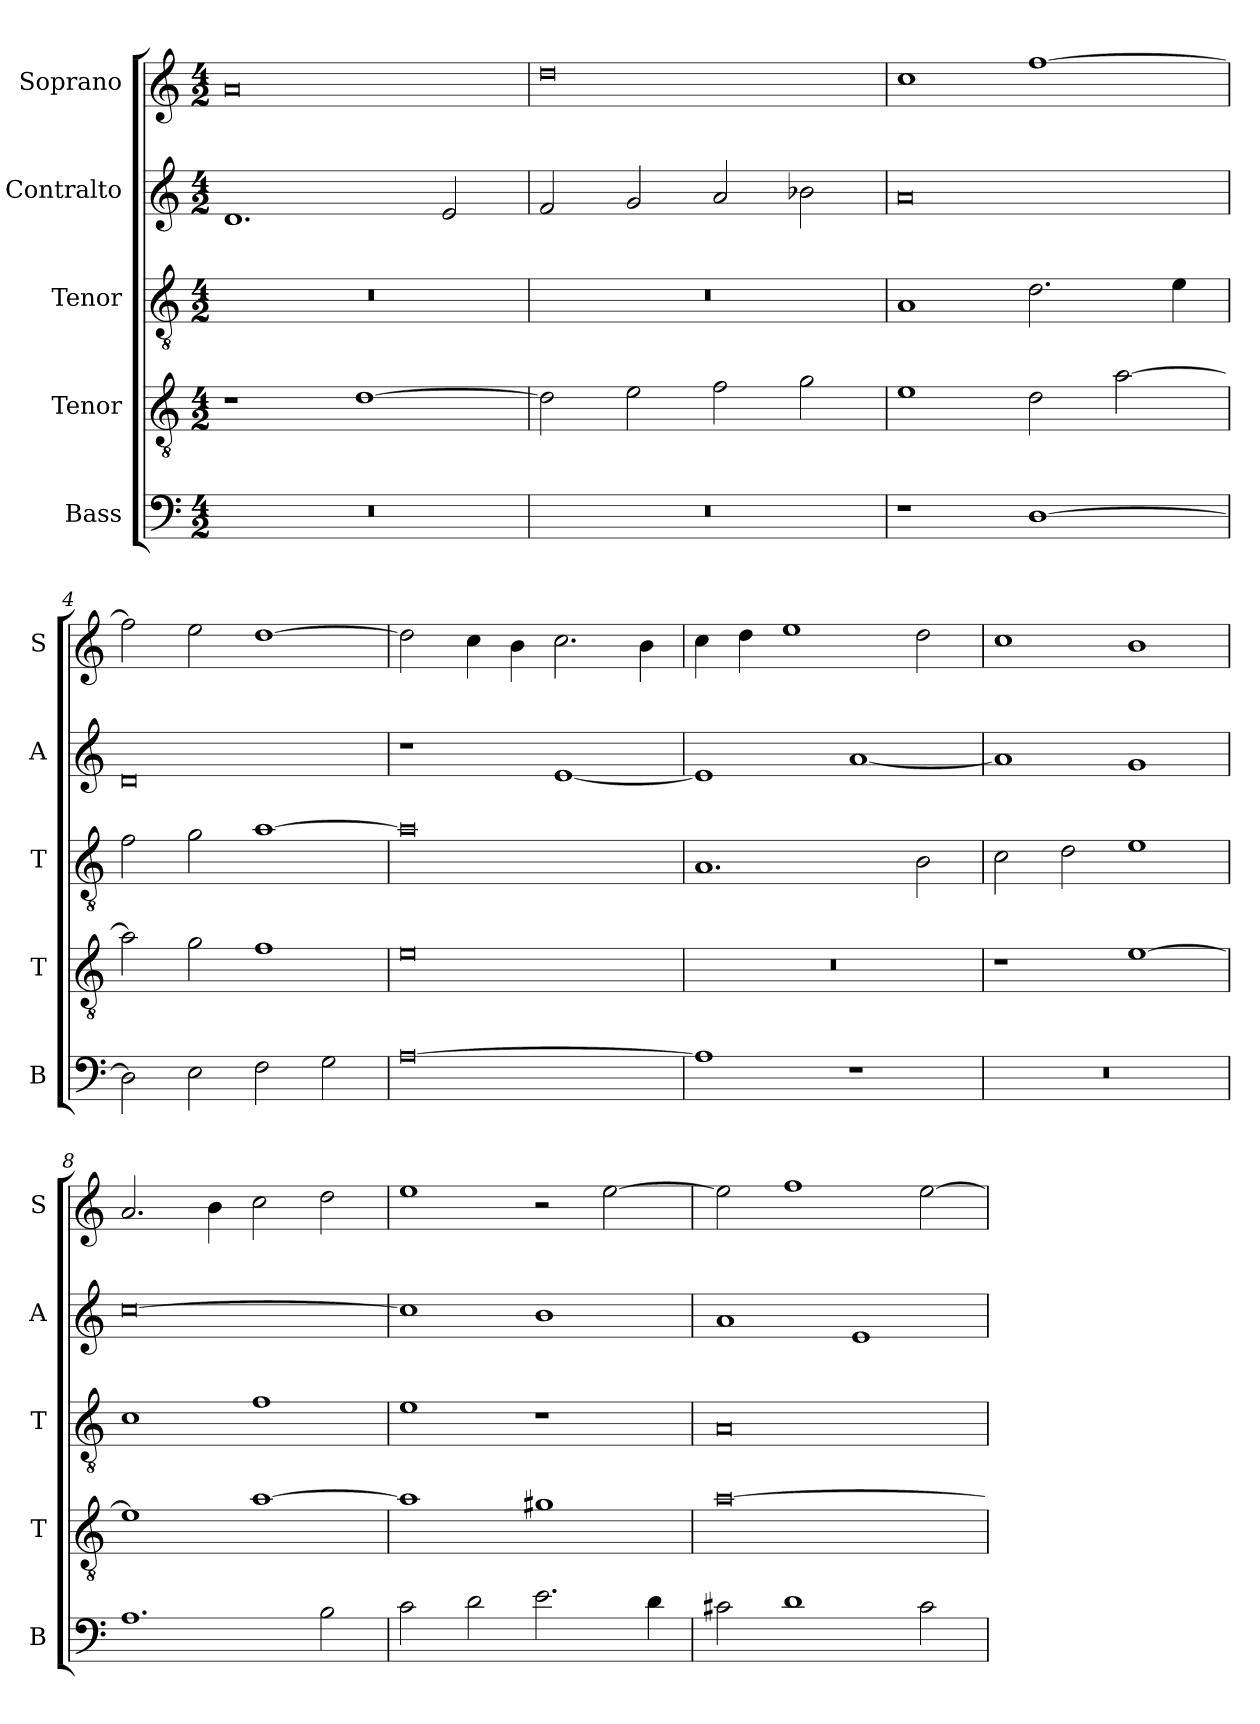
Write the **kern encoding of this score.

**kern	**kern	**kern	**kern	**kern
*part5	*part4	*part3	*part2	*part1
*staff5	*staff4	*staff3	*staff2	*staff1
*I"Bass	*I"Tenor	*I"Tenor	*I"Contralto	*I"Soprano
*I'B	*I'T	*I'T	*I'A	*I'S
*clefF4	*clefGv2	*clefGv2	*clefG2	*clefG2
*k[]	*k[]	*k[]	*k[]	*k[]
*D:dor	*D:dor	*D:dor	*D:dor	*D:dor
*M4/2	*M4/2	*M4/2	*M4/2	*M4/2
=1	=1	=1	=1	=1
0r	1r	0r	1.d	0a
.	[1d	.	.	.
.	.	.	2e	.
=2	=2	=2	=2	=2
0r	2d]	0r	2f	0dd
.	2e	.	2g	.
.	2f	.	2a	.
.	2g	.	2b-X	.
=3	=3	=3	=3	=3
1r	1e	1A	0a	1cc
[1D	2d	2.d	.	[1ff
.	[2a	.	.	.
.	.	4e	.	.
=4	=4	=4	=4	=4
2D]	2a]	2f	0d	2ff]
2E	2g	2g	.	2ee
2F	1f	[1a	.	[1dd
2G	.	.	.	.
=5	=5	=5	=5	=5
[0A	0e	0a]	1r	2dd]
.	.	.	.	4cc
.	.	.	.	4b
.	.	.	[1e	2.cc
.	.	.	.	4b
=6	=6	=6	=6	=6
1A]	0r	1.A	1e]	4cc
.	.	.	.	4dd
.	.	.	.	1ee
1r	.	.	[1a	.
.	.	2B	.	2dd
=7	=7	=7	=7	=7
0r	1r	2c	1a]	1cc
.	.	2d	.	.
.	[1e	1e	1g	1b
=8	=8	=8	=8	=8
1.A	1e]	1c	[0cc	2.a
.	.	.	.	4b
.	[1a	1f	.	2cc
2B	.	.	.	2dd
=9	=9	=9	=9	=9
2c	1a]	1e	1cc]	1ee
2d	.	.	.	.
2.e	1g#X	1r	1b	2r
.	.	.	.	[2ee
4d	.	.	.	.
=10	=10	=10	=10	=10
2c#X	[0a	0A	1a	2ee]
1d	.	.	.	1ff
.	.	.	1e	.
2c#	.	.	.	[2ee
=	=	=	=	=
*-	*-	*-	*-	*-
